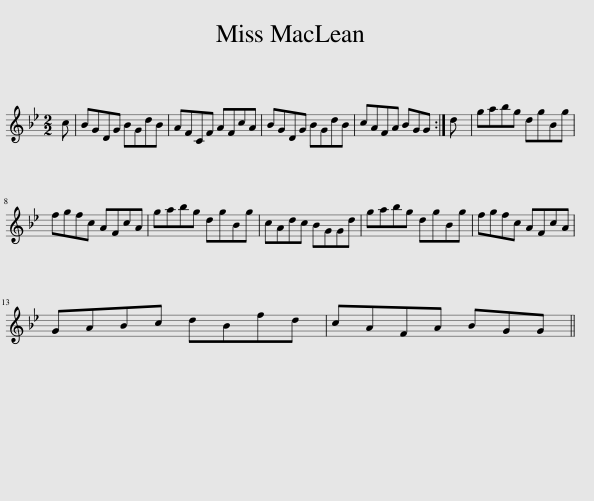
X:1
L:1/8
M:2/2
I:linebreak $
K:Gmin
V:1 treble
V:1
 c | BGDG BGdB | AFCF AFcA | BGDG BGdB | cAFA BGG :| %5
 d | gabg dgBg |$ fgfc AFcA | gabg dgBg | cAdc BGGd | %10
 gabg dgBg | fgfc AFcA |$ GABc dBfd | cAFA BGG || %14
